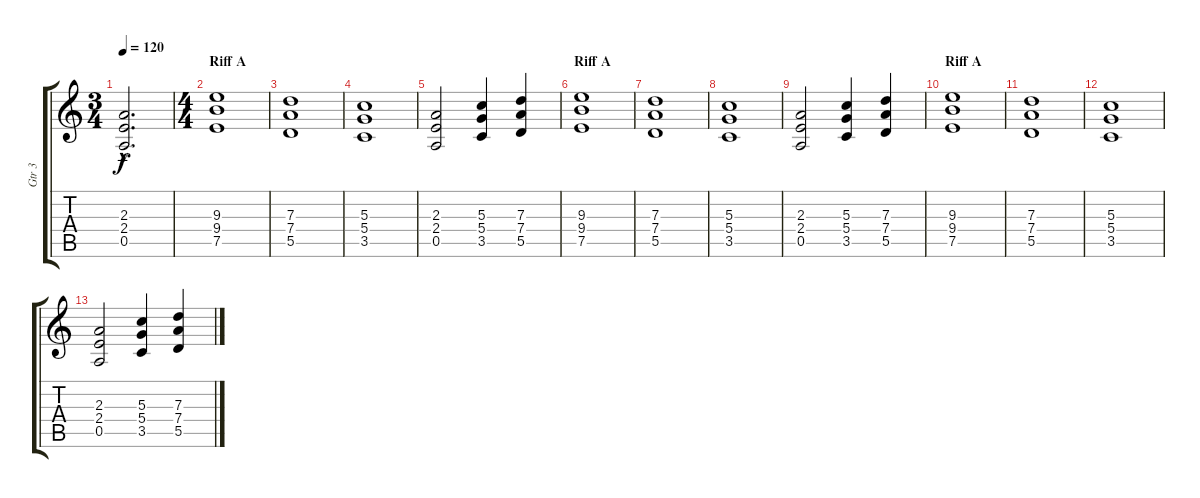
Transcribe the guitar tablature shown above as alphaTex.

\track ("Gtr 3" "Gtr 3") {instrument overdrivenguitar}
\staff {score tabs}
\tuning (E4 B3 G3 D3 A2 E2) {hide}
\ts (3 4)
\tempo 120
\clef g2
\ks c
(2.3{hac} 2.4{hac} 0.5{hac}).2{d dy f} |
\ts (4 4)
\section ("" "Riff A")
(9.3 9.4 7.5).1 |
(7.3 7.4 5.5).1 |
(5.3 5.4 3.5).1 |
(2.3 2.4 0.5).2 (5.3 5.4 3.5).4 (7.3 7.4 5.5).4 |
\section ("" "Riff A")
(9.3 9.4 7.5).1 |
(7.3 7.4 5.5).1{volume 10} |
(5.3 5.4 3.5).1{volume 8} |
(2.3 2.4 0.5).2{volume 4} (5.3 5.4 3.5).4 (7.3 7.4 5.5).4 |
\section ("" "Riff A")
(9.3 9.4 7.5).1{volume 0} |
(7.3 7.4 5.5).1 |
(5.3 5.4 3.5).1 |
(2.3 2.4 0.5).2 (5.3 5.4 3.5).4 (7.3 7.4 5.5).4
